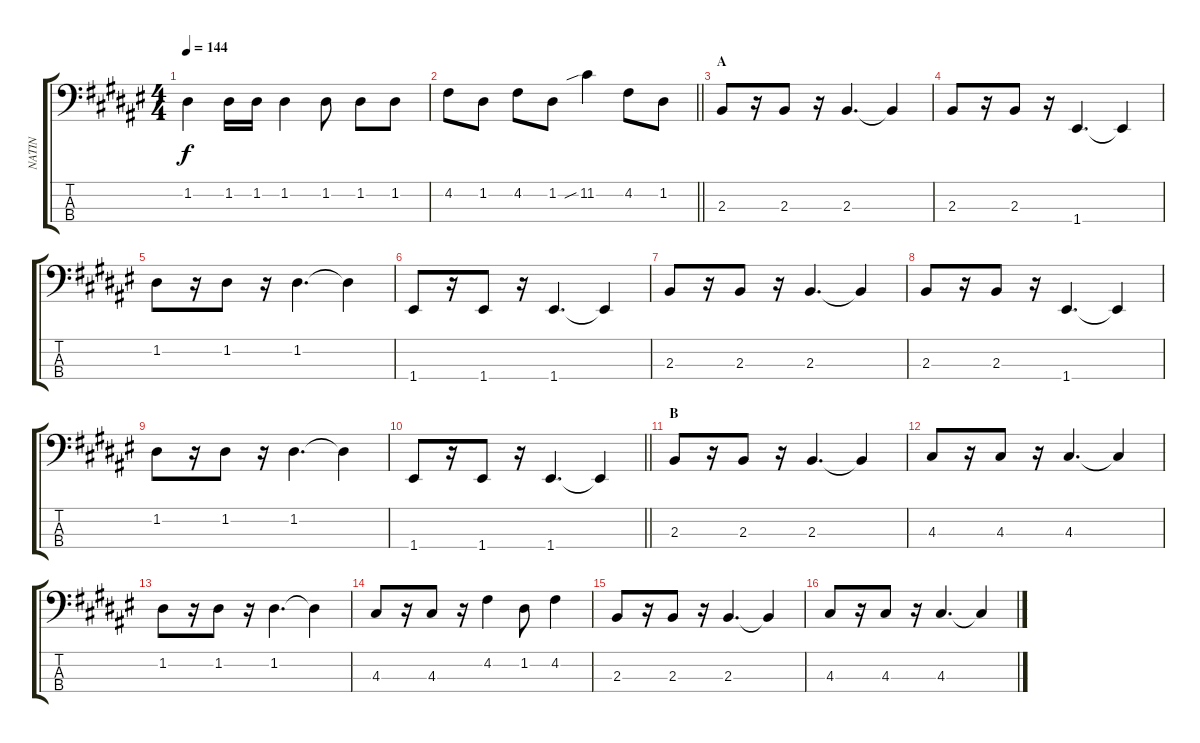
\track ("NATIN" "NATIN") {instrument electricbassfinger}
\staff {score tabs}
\tuning (G2 D2 A1 E1) {hide}
\ts (4 4)
\tempo 144
\clef f4
\ks d#minor
1.2.4{dy f} 1.2.16 1.2.16 1.2.4 1.2.8 1.2.8 1.2.8 |
\barLineRight lightlight
4.2.8 1.2.8 4.2.8 1.2.8 11.2{sib}.4 4.2.8 1.2.8 |
\section ("" "A")
2.3.8 r.16 2.3.8 r.16 2.3.4{d} 2.3{t}.4 |
2.3.8 r.16 2.3.8 r.16 1.4.4{d} 1.4{t}.4 |
1.2.8 r.16 1.2.8 r.16 1.2.4{d} 1.2{t}.4 |
1.4.8 r.16 1.4.8 r.16 1.4.4{d} 1.4{t}.4 |
2.3.8 r.16 2.3.8 r.16 2.3.4{d} 2.3{t}.4 |
2.3.8 r.16 2.3.8 r.16 1.4.4{d} 1.4{t}.4 |
1.2.8 r.16 1.2.8 r.16 1.2.4{d} 1.2{t}.4 |
\barLineRight lightlight
1.4.8 r.16 1.4.8 r.16 1.4.4{d} 1.4{t}.4 |
\section ("" "B")
2.3.8 r.16 2.3.8 r.16 2.3.4{d} 2.3{t}.4 |
4.3.8 r.16 4.3.8 r.16 4.3.4{d} 4.3{t}.4 |
1.2.8 r.16 1.2.8 r.16 1.2.4{d} 1.2{t}.4 |
4.3.8 r.16 4.3.8 r.16 4.2.4 1.2.8 4.2.4 |
2.3.8 r.16 2.3.8 r.16 2.3.4{d} 2.3{t}.4 |
4.3.8 r.16 4.3.8 r.16 4.3.4{d} 4.3{t}.4
